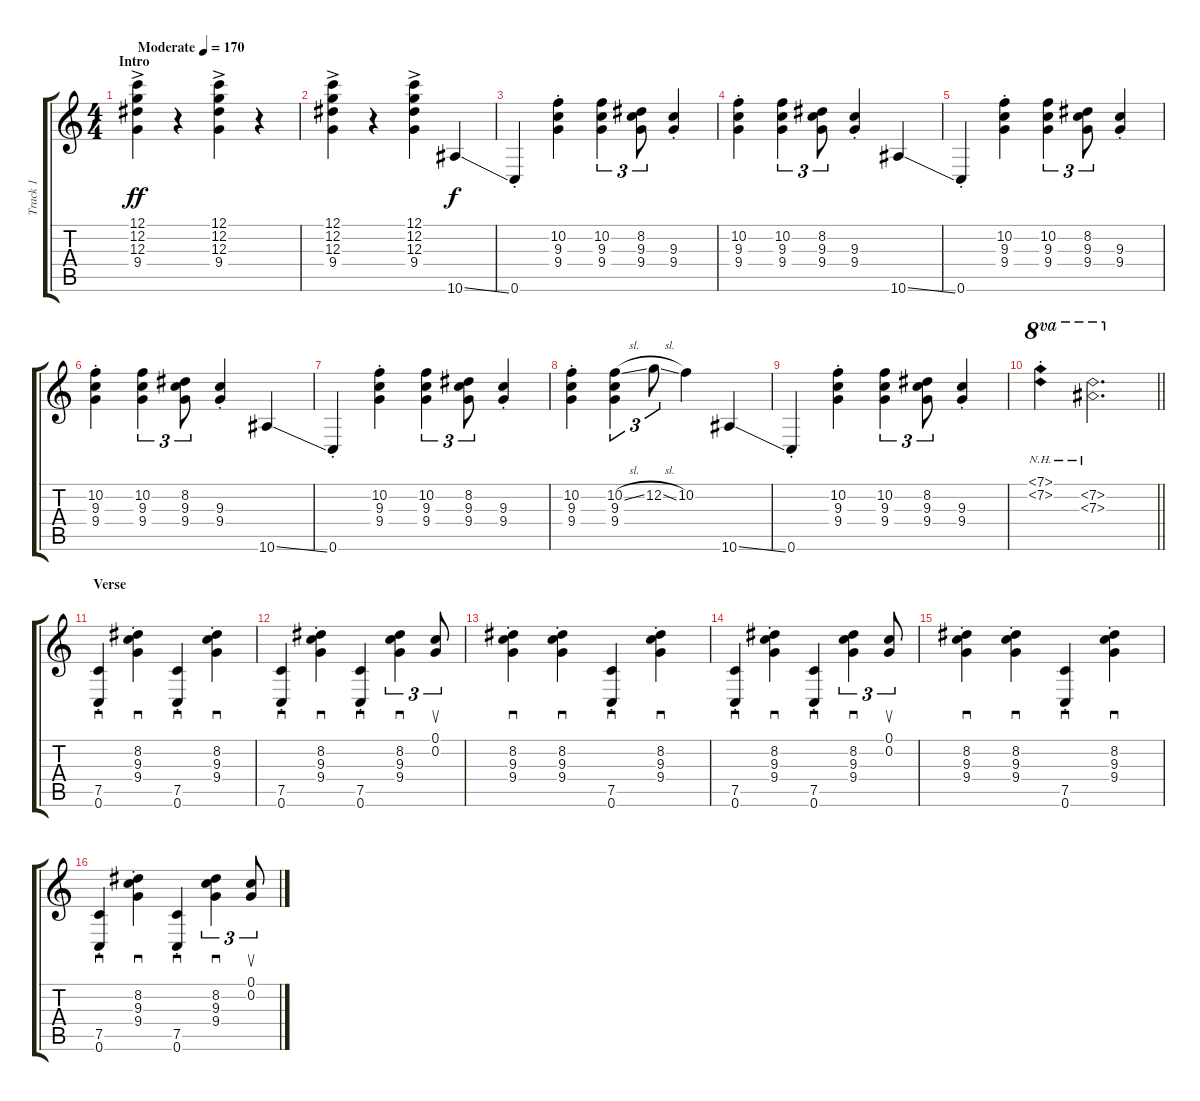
\track ("Track 1" "Track 1") {instrument distortionguitar}
\staff {score tabs}
\tuning (C4 G3 Eb3 Bb2 F2 C2) {hide}
\ts (4 4)
\section ("" "Intro")
\tempo (170 "Moderate")
\clef g2
\ks c
(12.1{ac} 12.2{ac} 12.3{ac} 9.4{ac}).4{dy ff instrument distortionguitar} r.4 (12.1{ac} 12.2{ac} 12.3{ac} 9.4{ac}).4 r.4 |
(12.1{ac} 12.2{ac} 12.3{ac} 9.4{ac}).4 r.4 (12.1{ac} 12.2{ac} 12.3{ac} 9.4{ac}).4 10.6{ss}.4{dy f} |
0.6{st}.4 (10.2{st} 9.3{st} 9.4{st}).4 (10.2 9.3 9.4).4{tu (3 2)} (8.2 9.3 9.4).8{tu (3 2)} (9.3{st} 9.4{st}).4 |
(10.2{st} 9.3{st} 9.4{st}).4 (10.2 9.3 9.4).4{tu (3 2)} (8.2 9.3 9.4).8{tu (3 2)} (9.3{st} 9.4{st}).4 10.6{ss}.4 |
0.6{st}.4 (10.2{st} 9.3{st} 9.4{st}).4 (10.2 9.3 9.4).4{tu (3 2)} (8.2 9.3 9.4).8{tu (3 2)} (9.3{st} 9.4{st}).4 |
(10.2{st} 9.3{st} 9.4{st}).4 (10.2 9.3 9.4).4{tu (3 2)} (8.2 9.3 9.4).8{tu (3 2)} (9.3{st} 9.4{st}).4 10.6{ss}.4 |
0.6{st}.4 (10.2{st} 9.3{st} 9.4{st}).4 (10.2 9.3 9.4).4{tu (3 2)} (8.2 9.3 9.4).8{tu (3 2)} (9.3{st} 9.4{st}).4 |
(10.2{st} 9.3{st} 9.4{st}).4 (10.2{sl} 9.3 9.4).4{tu (3 2)} 12.2{sl}.8{tu (3 2)} 10.2.4 10.6{ss}.4 |
0.6{st}.4 (10.2{st} 9.3{st} 9.4{st}).4 (10.2 9.3 9.4).4{tu (3 2)} (8.2 9.3 9.4).8{tu (3 2)} (9.3{st} 9.4{st}).4 |
\barLineRight lightlight
(7.1{nh st} 7.2{nh st}).4{ot 8va} (7.2{nh} 7.3{nh}).2{d ot 8va} |
\section ("" "Verse")
(7.5{st} 0.6{st}).4{sd} (8.2{st} 9.3{st} 9.4{st}).4{sd} (7.5{st} 0.6{st}).4{sd} (8.2{st} 9.3{st} 9.4{st}).4{sd} |
(7.5{st} 0.6{st}).4{sd} (8.2{st} 9.3{st} 9.4{st}).4{sd} (7.5{st} 0.6{st}).4{sd} (8.2 9.3 9.4).4{sd tu (3 2)} (0.1 0.2).8{su tu (3 2)} |
(8.2{st} 9.3{st} 9.4{st}).4{sd} (8.2{st} 9.3{st} 9.4{st}).4{sd} (7.5{st} 0.6{st}).4{sd} (8.2{st} 9.3{st} 9.4{st}).4{sd} |
(7.5{st} 0.6{st}).4{sd} (8.2{st} 9.3{st} 9.4{st}).4{sd} (7.5{st} 0.6{st}).4{sd} (8.2 9.3 9.4).4{sd tu (3 2)} (0.1 0.2).8{su tu (3 2)} |
(8.2{st} 9.3{st} 9.4{st}).4{sd} (8.2{st} 9.3{st} 9.4{st}).4{sd} (7.5{st} 0.6{st}).4{sd} (8.2{st} 9.3{st} 9.4{st}).4{sd} |
(7.5{st} 0.6{st}).4{sd} (8.2{st} 9.3{st} 9.4{st}).4{sd} (7.5{st} 0.6{st}).4{sd} (8.2 9.3 9.4).4{sd tu (3 2)} (0.1 0.2).8{su tu (3 2)}
